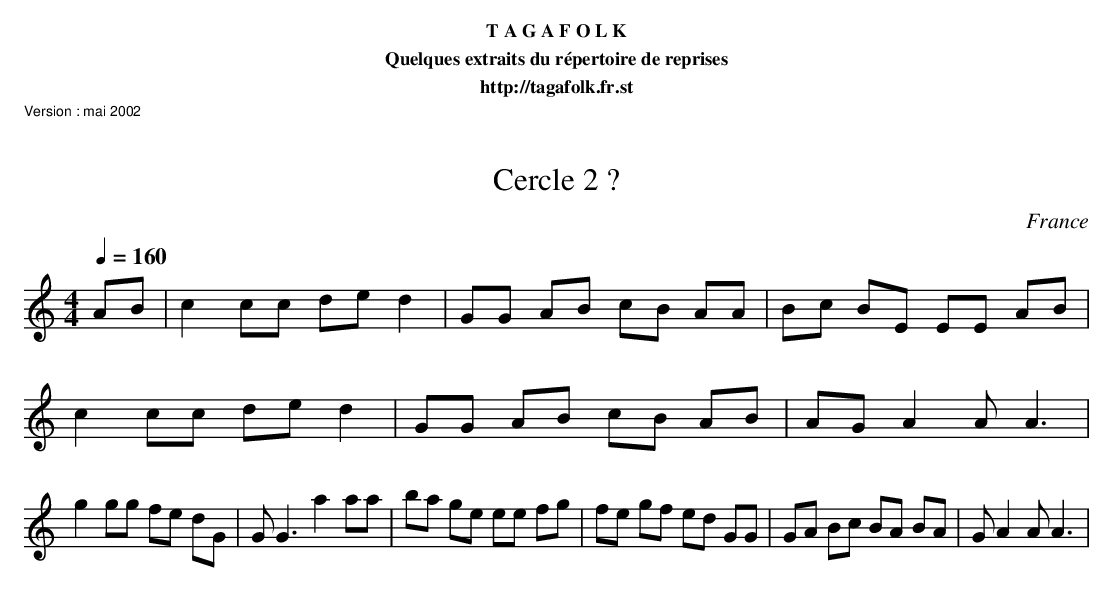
X:1
T:Cercle 2 ?
O:France
M:4/4
L:1/8
Q:1/4=160
K:C
AB | c2 cc de d2 | GG AB cB AA | Bc BE EE AB |
     c2 cc de d2 | GG AB cB AB | AG A2 AA3 |
g2 gg fe dG | GG3 a2 aa | ba ge ee fg | fe gf ed GG | GA Bc BA BA | GA2 AA3 |
